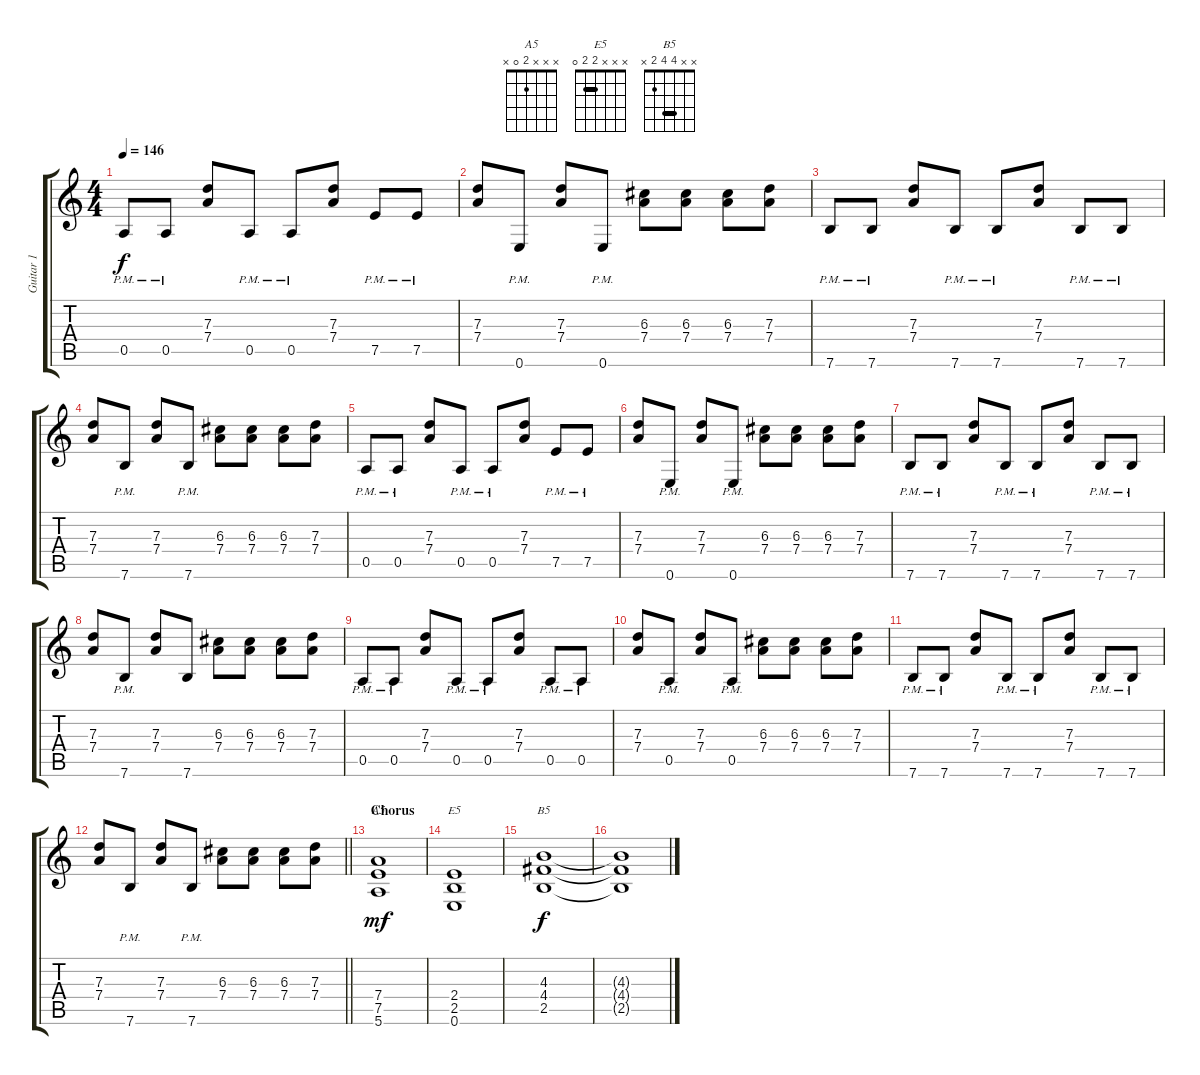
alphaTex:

\track ("Guitar 1" "Guitar 1") {instrument distortionguitar}
\staff {score tabs}
\tuning (E4 B3 G3 D3 A2 E2) {hide}
\chord ("A5" x x x 2 0 x)
\chord ("E5" x x x 2 2 0) {barre 2}
\chord ("B5" x x 4 4 2 x) {barre 4}
\ts (4 4)
\tempo 146
\clef g2
\ks c
0.5{pm}.8{dy f} 0.5{pm}.8 (7.3 7.4).8 0.5{pm}.8 0.5{pm}.8 (7.3 7.4).8 7.5{pm}.8 7.5{pm}.8 |
(7.3 7.4).8 0.6{pm}.8 (7.3 7.4).8 0.6{pm}.8 (6.3 7.4).8 (6.3 7.4).8 (6.3 7.4).8 (7.3 7.4).8 |
7.6{pm}.8 7.6{pm}.8 (7.3 7.4).8 7.6{pm}.8 7.6{pm}.8 (7.3 7.4).8 7.6{pm}.8 7.6{pm}.8 |
(7.3 7.4).8 7.6{pm}.8 (7.3 7.4).8 7.6{pm}.8 (6.3 7.4).8 (6.3 7.4).8 (6.3 7.4).8 (7.3 7.4).8 |
0.5{pm}.8 0.5{pm}.8 (7.3 7.4).8 0.5{pm}.8 0.5{pm}.8 (7.3 7.4).8 7.5{pm}.8 7.5{pm}.8 |
(7.3 7.4).8 0.6{pm}.8 (7.3 7.4).8 0.6{pm}.8 (6.3 7.4).8 (6.3 7.4).8 (6.3 7.4).8 (7.3 7.4).8 |
7.6{pm}.8 7.6{pm}.8 (7.3 7.4).8 7.6{pm}.8 7.6{pm}.8 (7.3 7.4).8 7.6{pm}.8 7.6{pm}.8 |
(7.3 7.4).8 7.6{pm}.8 (7.3 7.4).8 7.6.8 (6.3 7.4).8 (6.3 7.4).8 (6.3 7.4).8 (7.3 7.4).8 |
0.5{pm}.8 0.5{pm}.8 (7.3 7.4).8 0.5{pm}.8 0.5{pm}.8 (7.3 7.4).8 0.5{pm}.8 0.5{pm}.8 |
(7.3 7.4).8 0.5{pm}.8 (7.3 7.4).8 0.5{pm}.8 (6.3 7.4).8 (6.3 7.4).8 (6.3 7.4).8 (7.3 7.4).8 |
7.6{pm}.8 7.6{pm}.8 (7.3 7.4).8 7.6{pm}.8 7.6{pm}.8 (7.3 7.4).8 7.6{pm}.8 7.6{pm}.8 |
\barLineRight lightlight
(7.3 7.4).8 7.6{pm}.8 (7.3 7.4).8 7.6{pm}.8 (6.3 7.4).8 (6.3 7.4).8 (6.3 7.4).8 (7.3 7.4).8 |
\section ("" "Chorus")
(7.4 7.5 5.6).1{ch "A5" dy mf} |
(2.4 2.5 0.6).1{ch "E5"} |
(4.3 4.4 2.5).1{ch "B5" dy f} |
(4.3{t} 4.4{t} 2.5{t}).1
